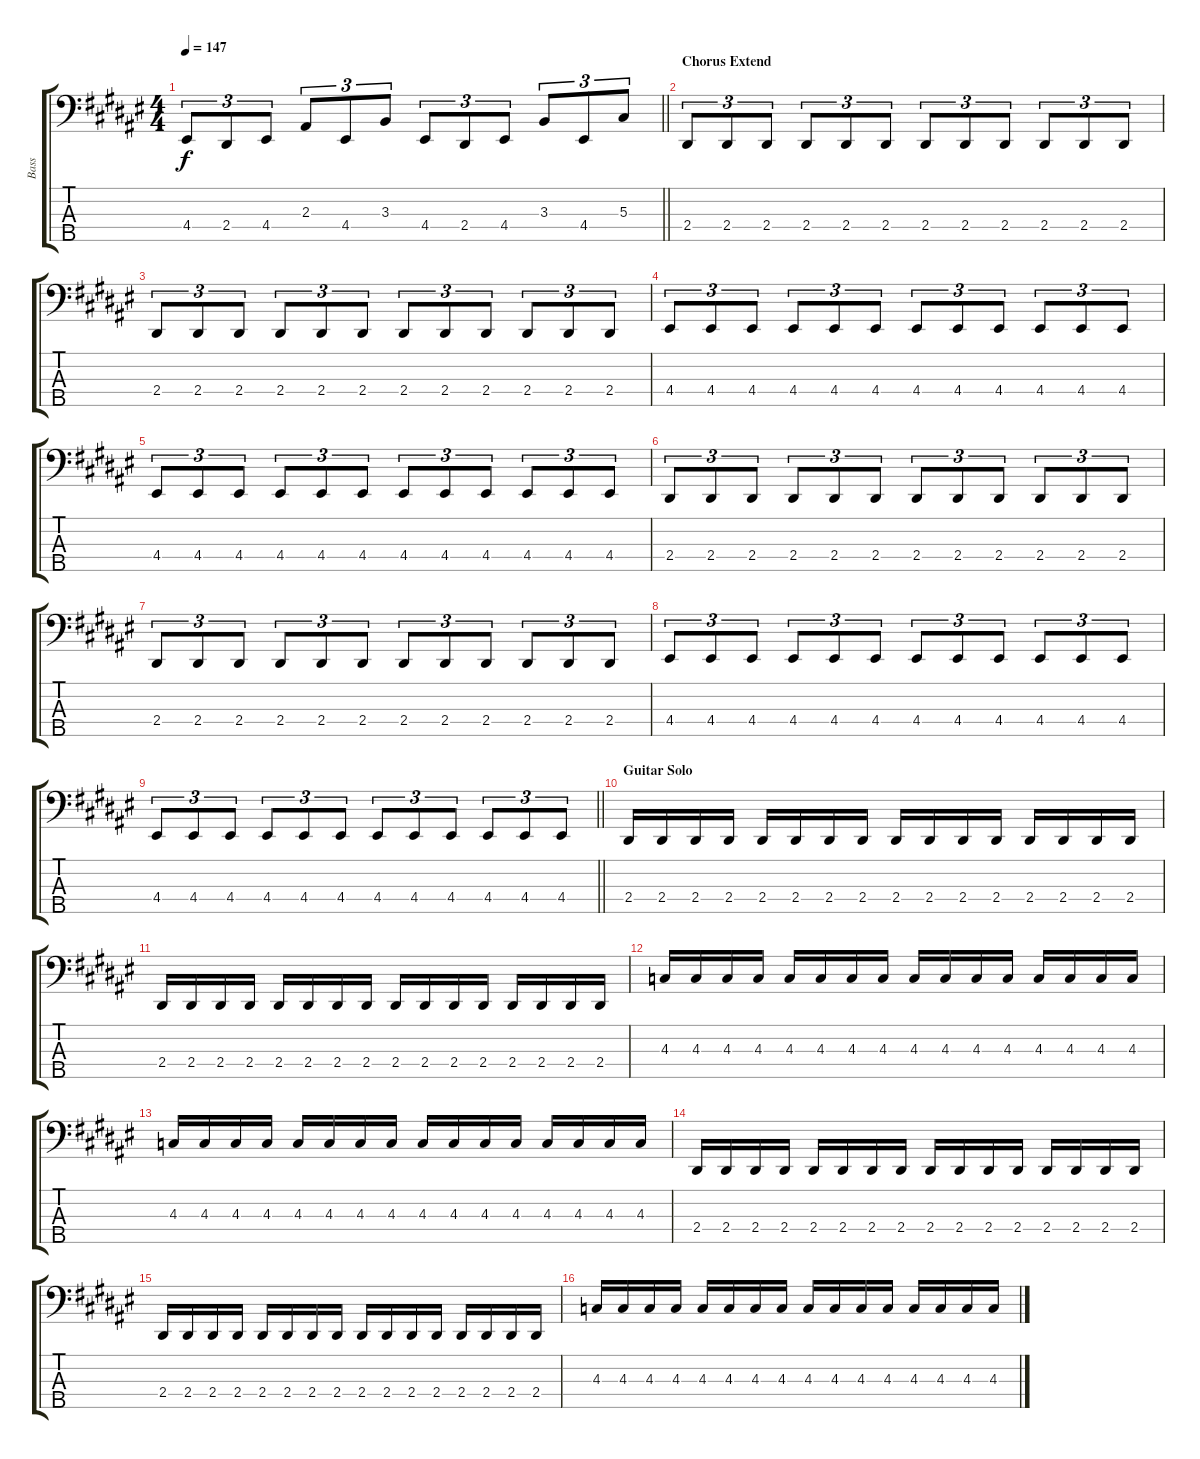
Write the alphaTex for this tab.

\track ("Bass" "Bass") {instrument electricbassfinger}
\staff {score tabs}
\tuning (Gb2 Db2 Ab1 Db1 Ab0) {hide}
\ts (4 4)
\tempo 147
\clef f4
\barLineRight lightlight
\ks d#minor
4.4.8{tu (3 2) dy f} 2.4.8{tu (3 2)} 4.4.8{tu (3 2)} 2.3.8{tu (3 2)} 4.4.8{tu (3 2)} 3.3.8{tu (3 2)} 4.4.8{tu (3 2)} 2.4.8{tu (3 2)} 4.4.8{tu (3 2)} 3.3.8{tu (3 2)} 4.4.8{tu (3 2)} 5.3.8{tu (3 2)} |
\section ("" "Chorus Extend")
2.4.8{tu (3 2)} 2.4.8{tu (3 2)} 2.4.8{tu (3 2)} 2.4.8{tu (3 2)} 2.4.8{tu (3 2)} 2.4.8{tu (3 2)} 2.4.8{tu (3 2)} 2.4.8{tu (3 2)} 2.4.8{tu (3 2)} 2.4.8{tu (3 2)} 2.4.8{tu (3 2)} 2.4.8{tu (3 2)} |
2.4.8{tu (3 2)} 2.4.8{tu (3 2)} 2.4.8{tu (3 2)} 2.4.8{tu (3 2)} 2.4.8{tu (3 2)} 2.4.8{tu (3 2)} 2.4.8{tu (3 2)} 2.4.8{tu (3 2)} 2.4.8{tu (3 2)} 2.4.8{tu (3 2)} 2.4.8{tu (3 2)} 2.4.8{tu (3 2)} |
4.4.8{tu (3 2)} 4.4.8{tu (3 2)} 4.4.8{tu (3 2)} 4.4.8{tu (3 2)} 4.4.8{tu (3 2)} 4.4.8{tu (3 2)} 4.4.8{tu (3 2)} 4.4.8{tu (3 2)} 4.4.8{tu (3 2)} 4.4.8{tu (3 2)} 4.4.8{tu (3 2)} 4.4.8{tu (3 2)} |
4.4.8{tu (3 2)} 4.4.8{tu (3 2)} 4.4.8{tu (3 2)} 4.4.8{tu (3 2)} 4.4.8{tu (3 2)} 4.4.8{tu (3 2)} 4.4.8{tu (3 2)} 4.4.8{tu (3 2)} 4.4.8{tu (3 2)} 4.4.8{tu (3 2)} 4.4.8{tu (3 2)} 4.4.8{tu (3 2)} |
2.4.8{tu (3 2)} 2.4.8{tu (3 2)} 2.4.8{tu (3 2)} 2.4.8{tu (3 2)} 2.4.8{tu (3 2)} 2.4.8{tu (3 2)} 2.4.8{tu (3 2)} 2.4.8{tu (3 2)} 2.4.8{tu (3 2)} 2.4.8{tu (3 2)} 2.4.8{tu (3 2)} 2.4.8{tu (3 2)} |
2.4.8{tu (3 2)} 2.4.8{tu (3 2)} 2.4.8{tu (3 2)} 2.4.8{tu (3 2)} 2.4.8{tu (3 2)} 2.4.8{tu (3 2)} 2.4.8{tu (3 2)} 2.4.8{tu (3 2)} 2.4.8{tu (3 2)} 2.4.8{tu (3 2)} 2.4.8{tu (3 2)} 2.4.8{tu (3 2)} |
4.4.8{tu (3 2)} 4.4.8{tu (3 2)} 4.4.8{tu (3 2)} 4.4.8{tu (3 2)} 4.4.8{tu (3 2)} 4.4.8{tu (3 2)} 4.4.8{tu (3 2)} 4.4.8{tu (3 2)} 4.4.8{tu (3 2)} 4.4.8{tu (3 2)} 4.4.8{tu (3 2)} 4.4.8{tu (3 2)} |
\barLineRight lightlight
4.4.8{tu (3 2)} 4.4.8{tu (3 2)} 4.4.8{tu (3 2)} 4.4.8{tu (3 2)} 4.4.8{tu (3 2)} 4.4.8{tu (3 2)} 4.4.8{tu (3 2)} 4.4.8{tu (3 2)} 4.4.8{tu (3 2)} 4.4.8{tu (3 2)} 4.4.8{tu (3 2)} 4.4.8{tu (3 2)} |
\section ("" "Guitar Solo")
2.4.16 2.4.16 2.4.16 2.4.16 2.4.16 2.4.16 2.4.16 2.4.16 2.4.16 2.4.16 2.4.16 2.4.16 2.4.16 2.4.16 2.4.16 2.4.16 |
2.4.16 2.4.16 2.4.16 2.4.16 2.4.16 2.4.16 2.4.16 2.4.16 2.4.16 2.4.16 2.4.16 2.4.16 2.4.16 2.4.16 2.4.16 2.4.16 |
4.3.16 4.3.16 4.3.16 4.3.16 4.3.16 4.3.16 4.3.16 4.3.16 4.3.16 4.3.16 4.3.16 4.3.16 4.3.16 4.3.16 4.3.16 4.3.16 |
4.3.16 4.3.16 4.3.16 4.3.16 4.3.16 4.3.16 4.3.16 4.3.16 4.3.16 4.3.16 4.3.16 4.3.16 4.3.16 4.3.16 4.3.16 4.3.16 |
2.4.16 2.4.16 2.4.16 2.4.16 2.4.16 2.4.16 2.4.16 2.4.16 2.4.16 2.4.16 2.4.16 2.4.16 2.4.16 2.4.16 2.4.16 2.4.16 |
2.4.16 2.4.16 2.4.16 2.4.16 2.4.16 2.4.16 2.4.16 2.4.16 2.4.16 2.4.16 2.4.16 2.4.16 2.4.16 2.4.16 2.4.16 2.4.16 |
4.3.16 4.3.16 4.3.16 4.3.16 4.3.16 4.3.16 4.3.16 4.3.16 4.3.16 4.3.16 4.3.16 4.3.16 4.3.16 4.3.16 4.3.16 4.3.16
